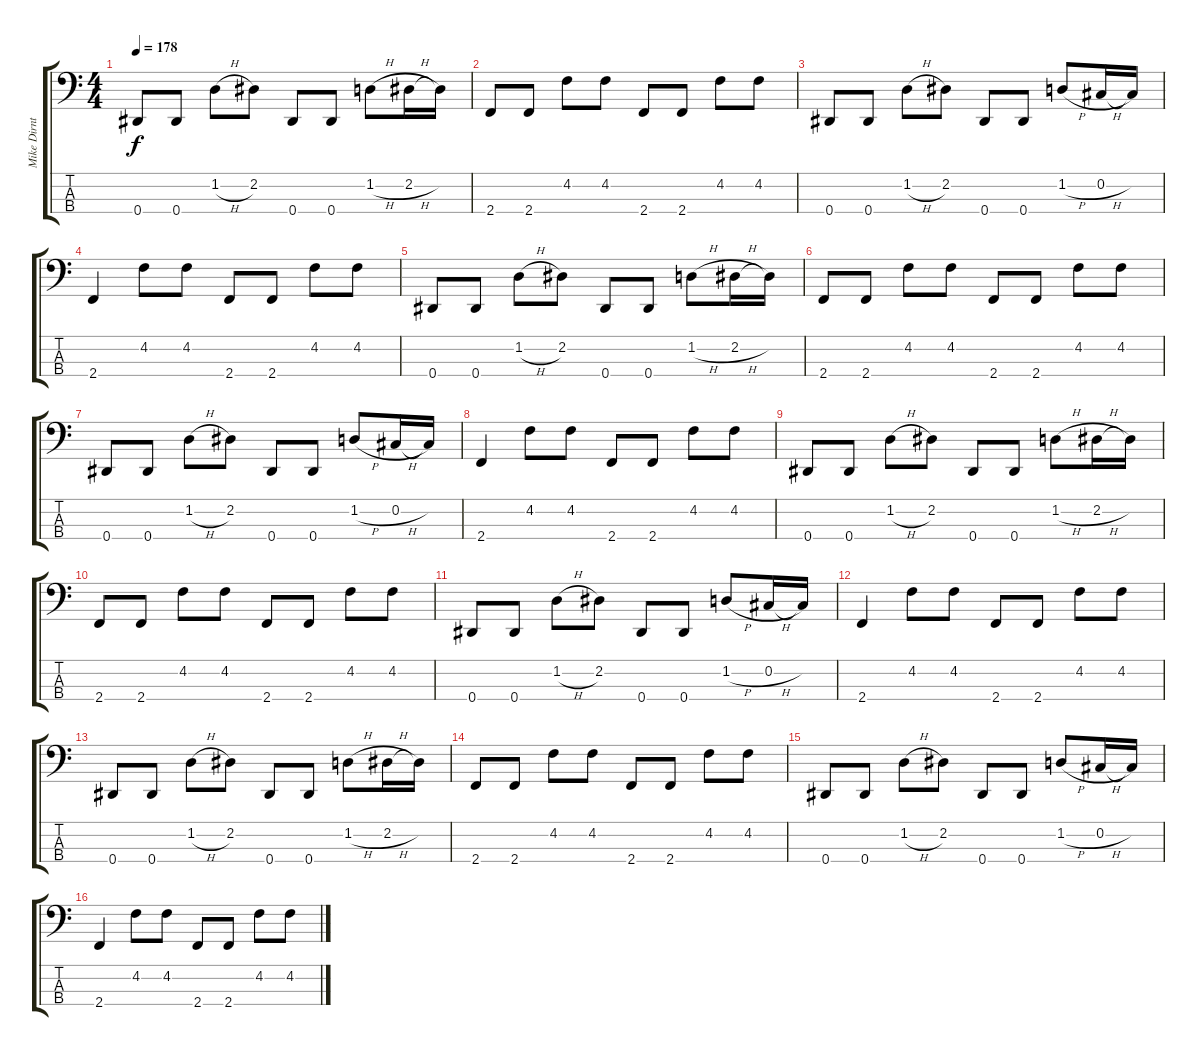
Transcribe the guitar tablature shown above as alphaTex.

\track ("Mike Dirnt (Bass)" "Mike Dirnt") {instrument electricbasspick}
\staff {score tabs}
\tuning (Gb2 Db2 Ab1 Eb1) {hide}
\ts (4 4)
\tempo 178
\clef f4
\ks c
0.4.8{dy f} 0.4.8 1.2{h}.8 2.2.8 0.4.8 0.4.8 1.2{h}.8 2.2{h}.16 2.2{t}.16 |
2.4.8 2.4.8 4.2.8 4.2.8 2.4.8 2.4.8 4.2.8 4.2.8 |
0.4.8 0.4.8 1.2{h}.8 2.2.8 0.4.8 0.4.8 1.2{h}.8 0.2{h}.16 0.2{t}.16 |
2.4.4 4.2.8 4.2.8 2.4.8 2.4.8 4.2.8 4.2.8 |
0.4.8 0.4.8 1.2{h}.8 2.2.8 0.4.8 0.4.8 1.2{h}.8 2.2{h}.16 2.2{t}.16 |
2.4.8 2.4.8 4.2.8 4.2.8 2.4.8 2.4.8 4.2.8 4.2.8 |
0.4.8 0.4.8 1.2{h}.8 2.2.8 0.4.8 0.4.8 1.2{h}.8 0.2{h}.16 0.2{t}.16 |
2.4.4 4.2.8 4.2.8 2.4.8 2.4.8 4.2.8 4.2.8 |
0.4.8 0.4.8 1.2{h}.8 2.2.8 0.4.8 0.4.8 1.2{h}.8 2.2{h}.16 2.2{t}.16 |
2.4.8 2.4.8 4.2.8 4.2.8 2.4.8 2.4.8 4.2.8 4.2.8 |
0.4.8 0.4.8 1.2{h}.8 2.2.8 0.4.8 0.4.8 1.2{h}.8 0.2{h}.16 0.2{t}.16 |
2.4.4 4.2.8 4.2.8 2.4.8 2.4.8 4.2.8 4.2.8 |
0.4.8 0.4.8 1.2{h}.8 2.2.8 0.4.8 0.4.8 1.2{h}.8 2.2{h}.16 2.2{t}.16 |
2.4.8 2.4.8 4.2.8 4.2.8 2.4.8 2.4.8 4.2.8 4.2.8 |
0.4.8 0.4.8 1.2{h}.8 2.2.8 0.4.8 0.4.8 1.2{h}.8 0.2{h}.16 0.2{t}.16 |
2.4.4 4.2.8 4.2.8 2.4.8 2.4.8 4.2.8 4.2.8
